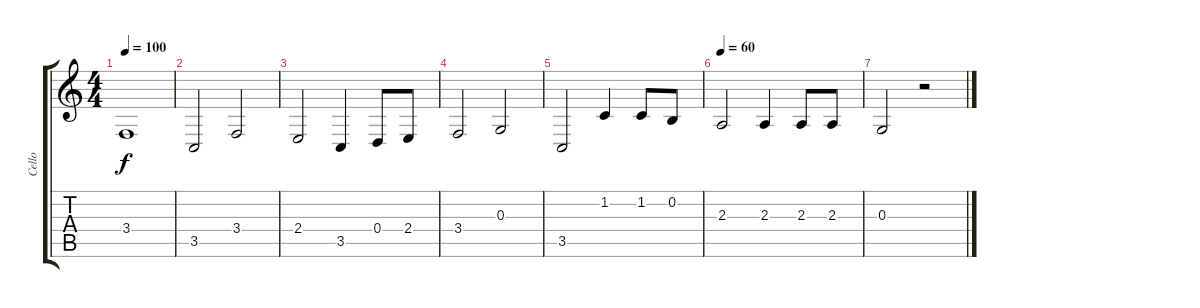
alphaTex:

\track ("Cello" "Cello") {instrument cello}
\staff {score tabs}
\tuning (E4 B3 G3 D3 A2 E2) {hide}
\ts (4 4)
\tempo 100
\clef g2
\ks c
3.4.1{dy f} |
3.5.2 3.4.2 |
2.4.2 3.5.4 0.4.8 2.4.8 |
3.4.2 0.3.2 |
3.5.2 1.2.4 1.2.8 0.2.8 |
\tempo 60
2.3.2 2.3.4 2.3.8 2.3.8 |
0.3.2 r.2
